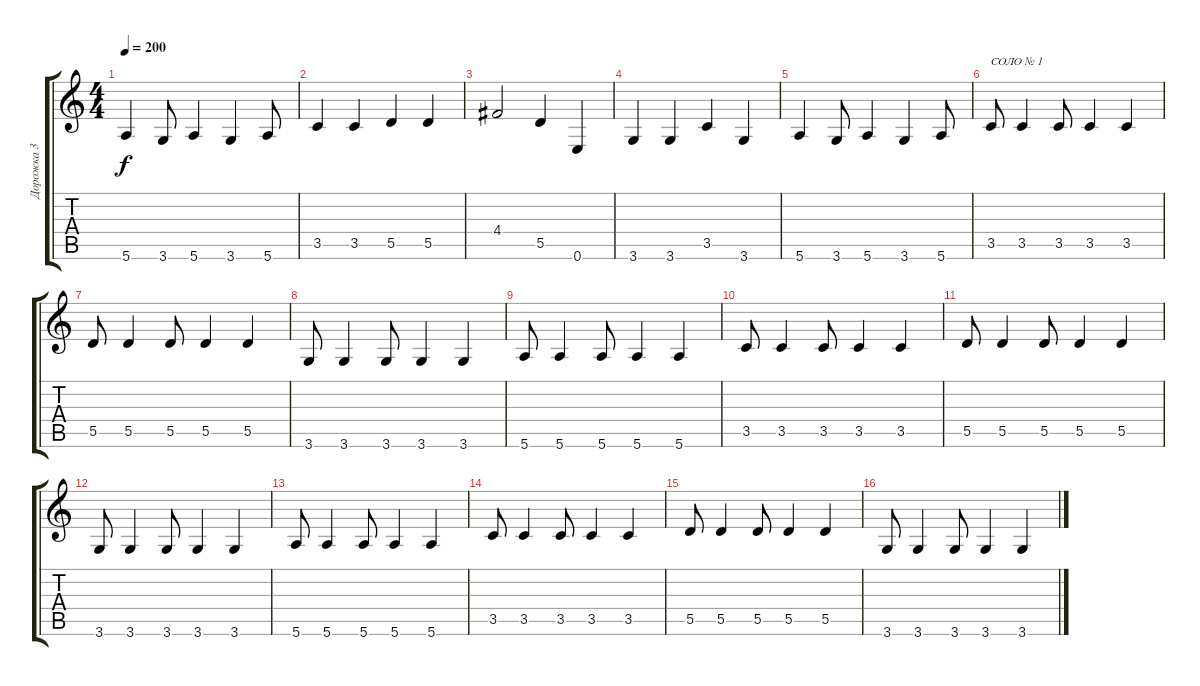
\track ("Дорожка 3" "Дорожка 3") {instrument acousticguitarsteel}
\staff {score tabs}
\tuning (E4 B3 G3 D3 A2 E2) {hide}
\ts (4 4)
\tempo 200
\clef g2
\ks c
5.6.4{dy f} 3.6.8 5.6.4 3.6.4 5.6.8 |
3.5.4 3.5.4 5.5.4 5.5.4 |
4.4.2 5.5.4 0.6.4 |
3.6.4 3.6.4 3.5.4 3.6.4 |
5.6.4 3.6.8 5.6.4 3.6.4 5.6.8 |
3.5.8{txt "СОЛО № 1"} 3.5.4 3.5.8 3.5.4 3.5.4 |
5.5.8 5.5.4 5.5.8 5.5.4 5.5.4 |
3.6.8 3.6.4 3.6.8 3.6.4 3.6.4 |
5.6.8 5.6.4 5.6.8 5.6.4 5.6.4 |
3.5.8 3.5.4 3.5.8 3.5.4 3.5.4 |
5.5.8 5.5.4 5.5.8 5.5.4 5.5.4 |
3.6.8 3.6.4 3.6.8 3.6.4 3.6.4 |
5.6.8 5.6.4 5.6.8 5.6.4 5.6.4 |
3.5.8 3.5.4 3.5.8 3.5.4 3.5.4 |
5.5.8 5.5.4 5.5.8 5.5.4 5.5.4 |
3.6.8 3.6.4 3.6.8 3.6.4 3.6.4
